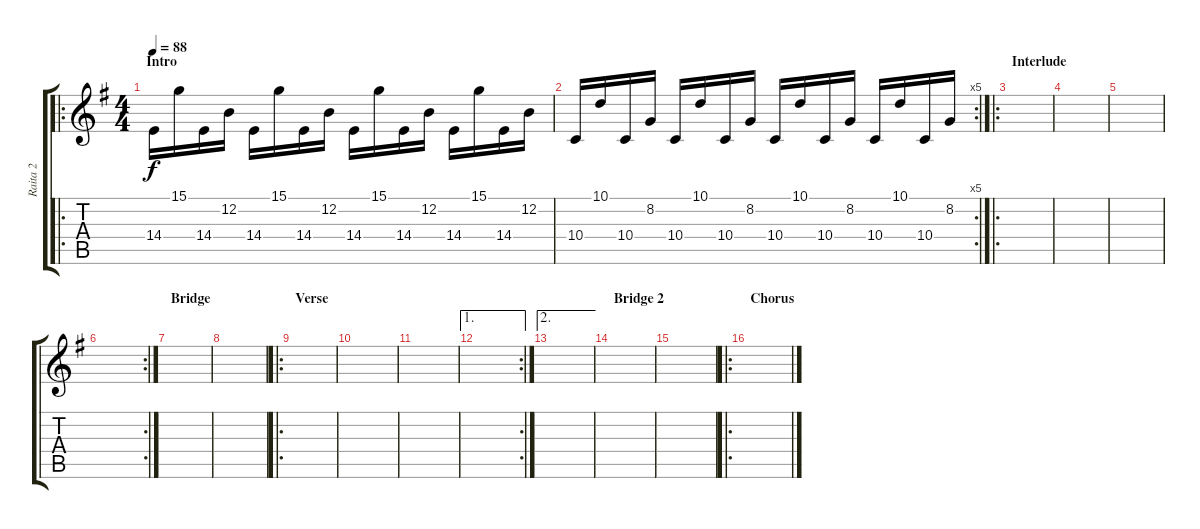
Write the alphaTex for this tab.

\track ("Raita 2" "Raita 2") {instrument stringensemble2}
\staff {score tabs}
\tuning (E4 B3 G3 D3 A2 E2) {hide}
\ro
\ts (4 4)
\section ("" "Intro")
\tempo 88
\clef g2
\ks eminor
14.4.16{dy f instrument stringensemble2} 15.1.16 14.4.16 12.2.16 14.4.16 15.1.16 14.4.16 12.2.16 14.4.16 15.1.16 14.4.16 12.2.16 14.4.16 15.1.16 14.4.16 12.2.16 |
\rc 5
10.4.16 10.1.16 10.4.16 8.2.16 10.4.16 10.1.16 10.4.16 8.2.16 10.4.16 10.1.16 10.4.16 8.2.16 10.4.16 10.1.16 10.4.16 8.2.16 |
\ro
\section ("" "Interlude")
|
|
|
\rc 2
|
\section ("" "Bridge")
|
|
\ro
\section ("" "Verse")
|
|
|
\ae 1
\rc 2
|
\ae 2
|
\section ("" "Bridge 2")
|
|
\ro
\section ("" "Chorus")
